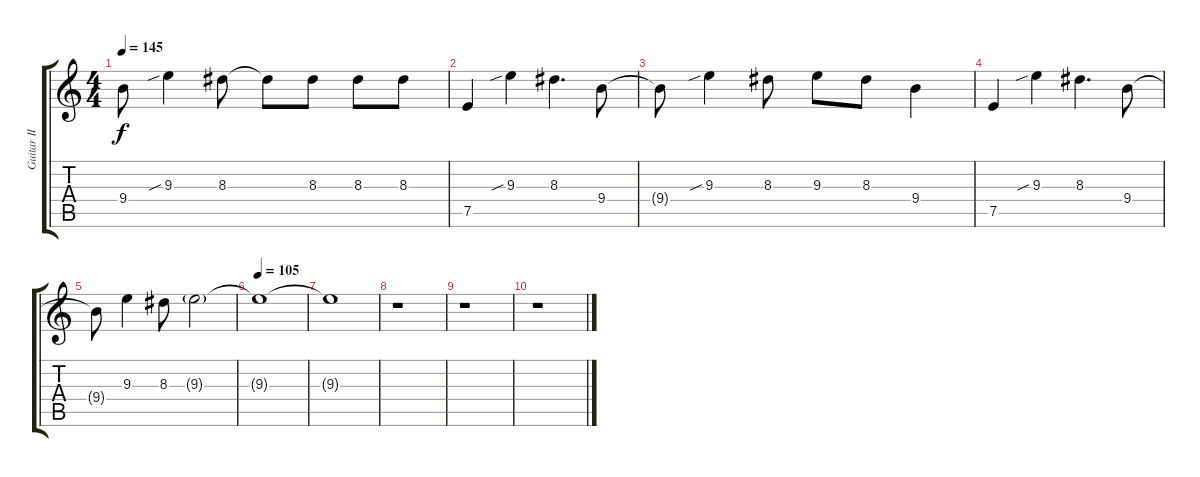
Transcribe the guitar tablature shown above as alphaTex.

\track ("Guitar II - Kita" "Guitar II ") {instrument overdrivenguitar}
\staff {score tabs}
\tuning (E4 B3 G3 D3 A2 E2) {hide}
\ts (4 4)
\tempo 145
\clef g2
\ks c
9.4{t}.8{dy f} 9.3{sib}.4 8.3.8 8.3{t}.8 8.3.8 8.3.8 8.3.8 |
7.5.4 9.3{sib}.4 8.3.4{d} 9.4.8 |
9.4{t}.8 9.3{sib}.4 8.3.8 9.3.8 8.3.8 9.4.4 |
7.5.4 9.3{sib}.4 8.3.4{d} 9.4.8 |
9.4{t}.8 9.3.4 8.3.8 9.3{g}.2 |
\tempo 105
9.3{t}.1 |
9.3{t}.1 |
r.1 |
r.1 |
r.1
